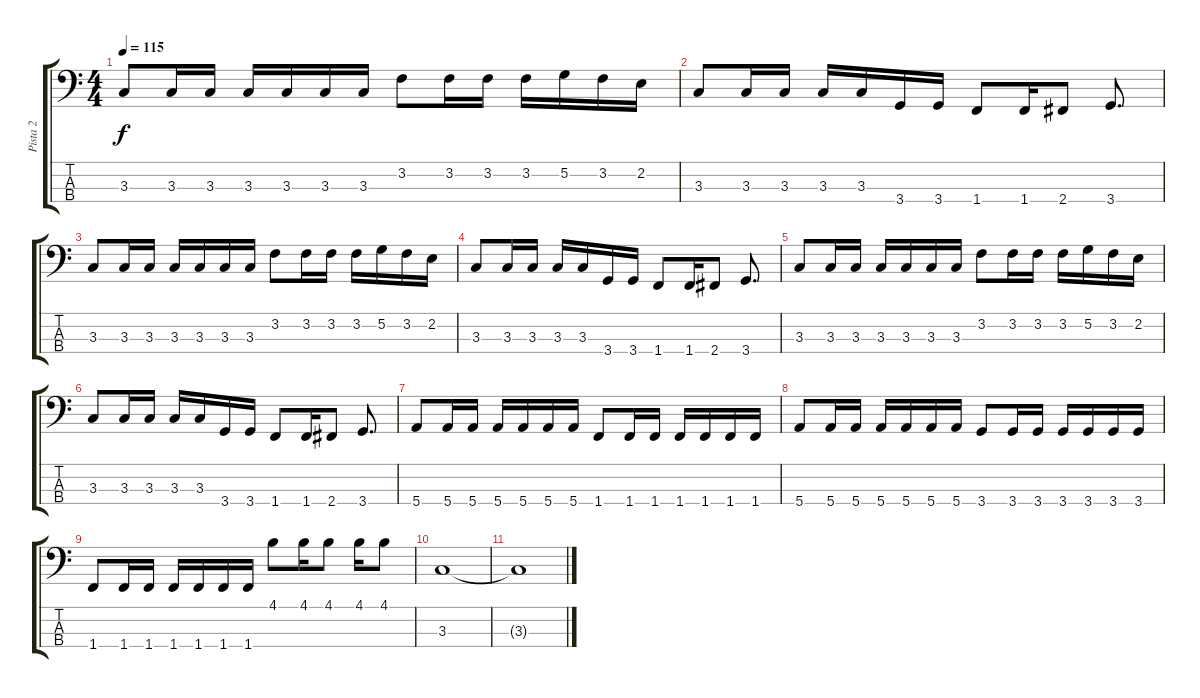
\track ("Pista 2" "Pista 2") {instrument electricbasspick}
\staff {score tabs}
\tuning (G2 D2 A1 E1) {hide}
\ts (4 4)
\tempo 115
\clef f4
\ks c
3.3.8{dy f} 3.3.16 3.3.16 3.3.16 3.3.16 3.3.16 3.3.16 3.2.8 3.2.16 3.2.16 3.2.16 5.2.16 3.2.16 2.2.16 |
3.3.8 3.3.16 3.3.16 3.3.16 3.3.16 3.4.16 3.4.16 1.4.8 1.4.16 2.4.8 3.4.8{d} |
3.3.8 3.3.16 3.3.16 3.3.16 3.3.16 3.3.16 3.3.16 3.2.8 3.2.16 3.2.16 3.2.16 5.2.16 3.2.16 2.2.16 |
3.3.8 3.3.16 3.3.16 3.3.16 3.3.16 3.4.16 3.4.16 1.4.8 1.4.16 2.4.8 3.4.8{d} |
3.3.8 3.3.16 3.3.16 3.3.16 3.3.16 3.3.16 3.3.16 3.2.8 3.2.16 3.2.16 3.2.16 5.2.16 3.2.16 2.2.16 |
3.3.8 3.3.16 3.3.16 3.3.16 3.3.16 3.4.16 3.4.16 1.4.8 1.4.16 2.4.8 3.4.8{d} |
5.4.8 5.4.16 5.4.16 5.4.16 5.4.16 5.4.16 5.4.16 1.4.8 1.4.16 1.4.16 1.4.16 1.4.16 1.4.16 1.4.16 |
5.4.8 5.4.16 5.4.16 5.4.16 5.4.16 5.4.16 5.4.16 3.4.8 3.4.16 3.4.16 3.4.16 3.4.16 3.4.16 3.4.16 |
1.4.8 1.4.16 1.4.16 1.4.16 1.4.16 1.4.16 1.4.16 4.1.8 4.1.16 4.1.8 4.1.16 4.1.8 |
3.3.1 |
3.3{t}.1
